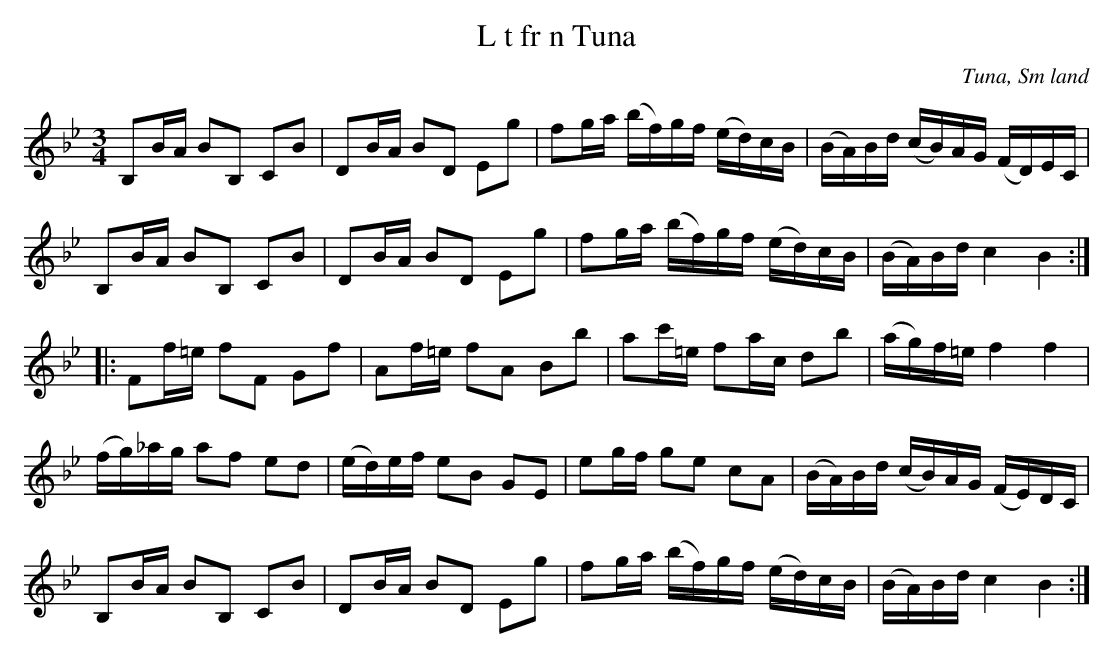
X:1
T: L t fr n Tuna
O: Tuna, Sm land
katalog M36 bild 24 nr 106 ur katalog Ma4 bild 27 nr 97 ur katalog MMD66 bild 64 nr 18
M: 3/4
L: 1/16
K: Bb
B,2BA B2B,2 C2B2 | D2BA B2D2 E2g2 | f2ga (bf)gf (ed)cB | (BA)Bd (cB)AG (FD)EC |
B,2BA B2B,2 C2B2 | D2BA B2D2 E2g2 | f2ga (bf)gf (ed)cB | (BA)Bd c4 B4 ::
F2f=e f2F2 G2f2 | A2f=e f2A2 B2b2 | a2c'=e f2ac d2b2 | (ag)f=e f4 f4 |
(fg)_ag a2f2 e2d2 | (ed)ef e2B2 G2E2 | e2gf g2e2 c2A2 | (BA)Bd (cB)AG (FE)DC |
B,2BA B2B,2 C2B2 | D2BA B2D2 E2g2 | f2ga (bf)gf (ed)cB | (BA)Bd c4 B4 :|
